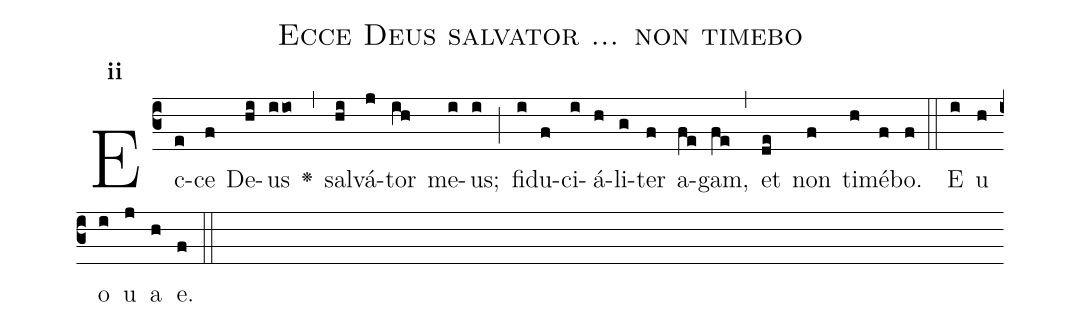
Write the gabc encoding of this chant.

name:Ecce Deus salvator ... non timebo;
office-part:Antiphona;
mode:2;
%%
initial-style: 1;
name: Ecce Deus salvator ... non timebo
book: Antiphonae & Responsoria/Tomus II, p. 124;
occasion: Hebdomada Sancta Feria V;
office-part: Laudes Ant 2;
user-notes: ;
commentary: ;
annotation: 2*a;
centering-scheme: english;
fontsize: 12;
font: OFLSortsMillGoudy;
height: 11;
width: 4.5;
%%
(c3)Ec(e)ce(f) De(hi)us(iioo) <v>\greheightstar</v>(,) sal(hi)vá(j)tor(ih) me(i)us;(i) (;) fi(i)du(f)ci(i)á(h)li(g)ter(f) a(fe)gam,(fe) (,) et(de) non(f) ti(h)mé(f)bo.(f) (::)
E(i) u(h) o(i) u(j) a(h) e.(f) (::)
